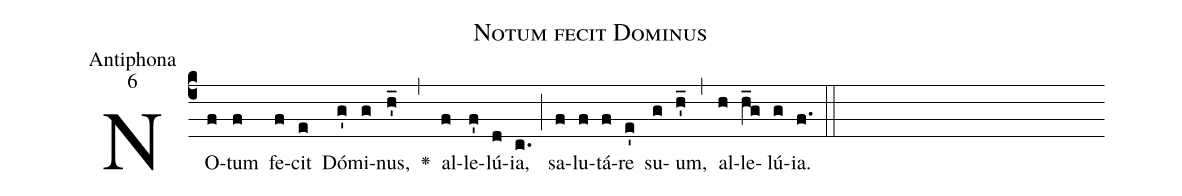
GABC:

name:Notum fecit Dominus;
office-part:Antiphona;
mode:6;
%%
(c4) NO(f)tum(f) fe(f)cit(e) Dó(g')mi(g)nus,(h'_) <v>\greheightstar</v>(,) al(f)le(f')lú(d)ia,(c.) (;) sa(f)lu(f)tá(f)re(e') su(g)um,(h'_) (,) al(h)le(h_g)lú(g)ia.(f.) (::)
